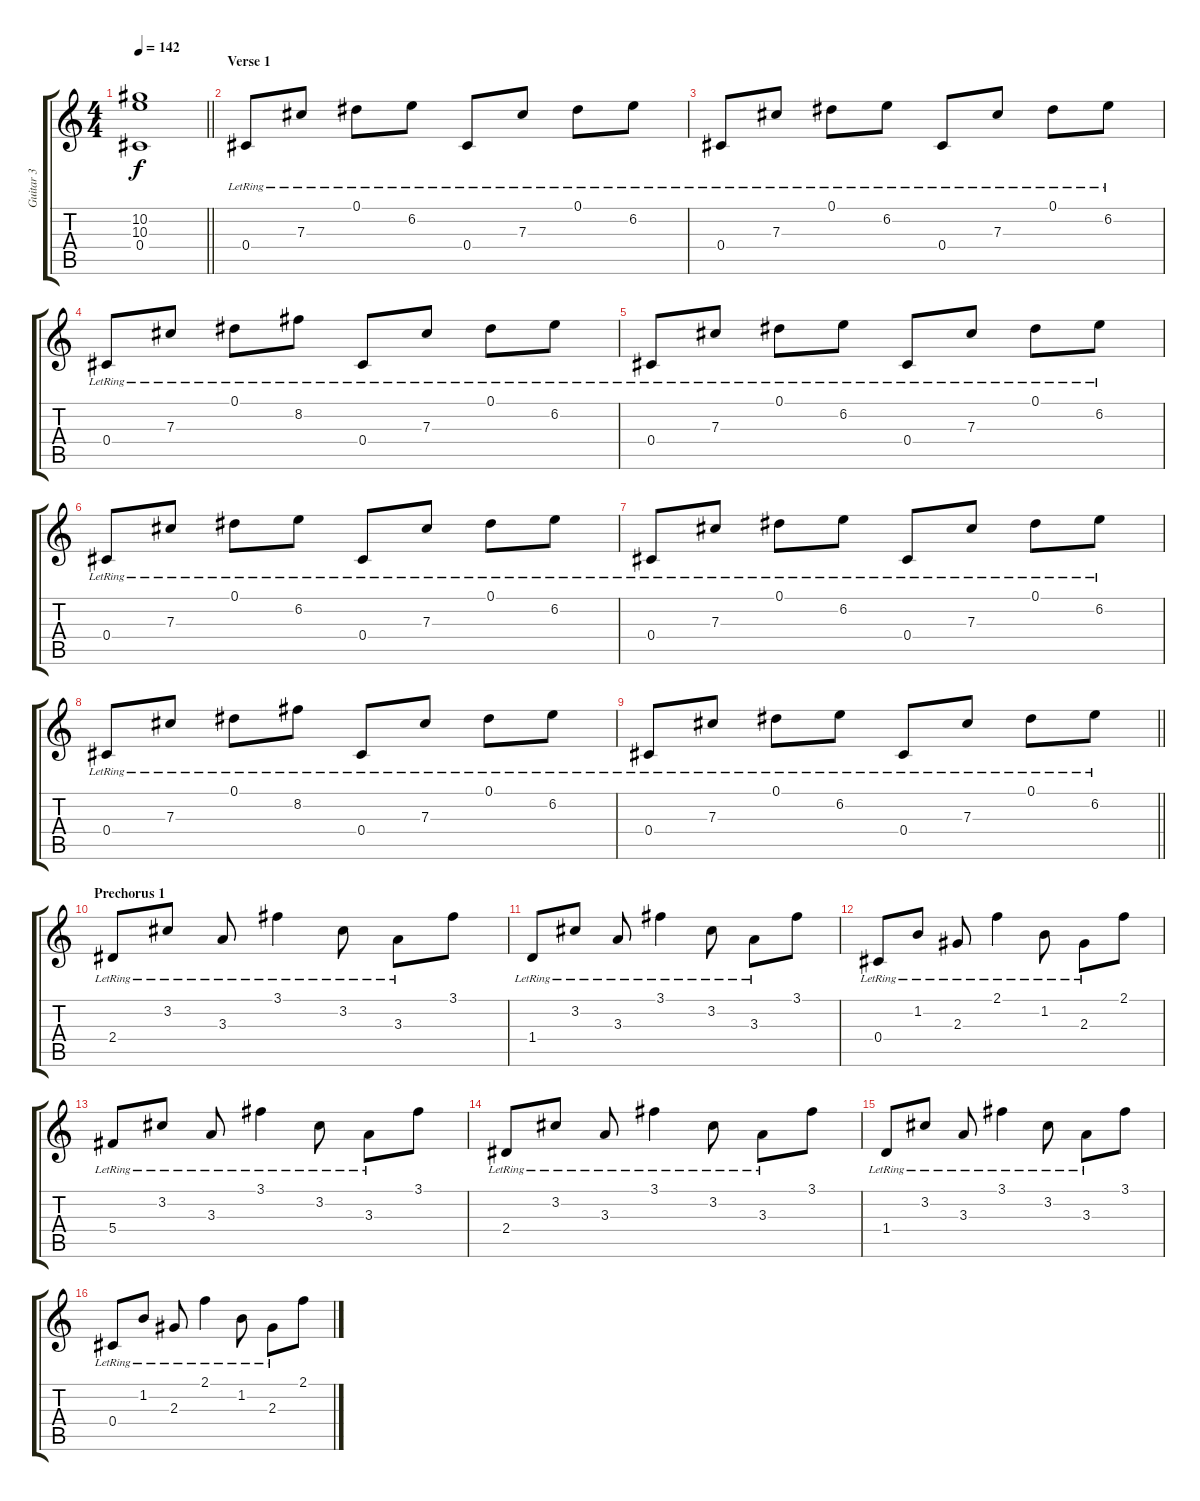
\track ("Guitar 3" "Guitar 3") {instrument overdrivenguitar}
\staff {score tabs}
\tuning (Eb4 Bb3 Gb3 Db3 Ab2 Db2) {hide}
\ts (4 4)
\tempo 142
\clef g2
\barLineRight lightlight
\ks c
(10.2{t} 10.3{t} 0.4{t}).1{dy f} |
\section ("" "Verse 1")
0.4{lr}.8{volume 7 instrument electricguitarjazz} 7.3{lr}.8 0.1{lr}.8 6.2{lr}.8 0.4{lr}.8 7.3{lr}.8 0.1{lr}.8 6.2{lr}.8 |
0.4{lr}.8 7.3{lr}.8 0.1{lr}.8 6.2{lr}.8 0.4{lr}.8 7.3{lr}.8 0.1{lr}.8 6.2{lr}.8 |
0.4{lr}.8 7.3{lr}.8 0.1{lr}.8 8.2{lr}.8 0.4{lr}.8 7.3{lr}.8 0.1{lr}.8 6.2{lr}.8 |
0.4{lr}.8 7.3{lr}.8 0.1{lr}.8 6.2{lr}.8 0.4{lr}.8 7.3{lr}.8 0.1{lr}.8 6.2{lr}.8 |
0.4{lr}.8 7.3{lr}.8 0.1{lr}.8 6.2{lr}.8 0.4{lr}.8 7.3{lr}.8 0.1{lr}.8 6.2{lr}.8 |
0.4{lr}.8 7.3{lr}.8 0.1{lr}.8 6.2{lr}.8 0.4{lr}.8 7.3{lr}.8 0.1{lr}.8 6.2{lr}.8 |
0.4{lr}.8 7.3{lr}.8 0.1{lr}.8 8.2{lr}.8 0.4{lr}.8 7.3{lr}.8 0.1{lr}.8 6.2{lr}.8 |
\barLineRight lightlight
0.4{lr}.8 7.3{lr}.8 0.1{lr}.8 6.2{lr}.8 0.4{lr}.8 7.3{lr}.8 0.1{lr}.8 6.2{lr}.8 |
\section ("" "Prechorus 1")
2.4{lr}.8 3.2{lr}.8 3.3{lr}.8 3.1{lr}.4 3.2{lr}.8 3.3{lr}.8 3.1.8 |
1.4{lr}.8 3.2{lr}.8 3.3{lr}.8 3.1{lr}.4 3.2{lr}.8 3.3{lr}.8 3.1.8 |
0.4{lr}.8 1.2{lr}.8 2.3{lr}.8 2.1{lr}.4 1.2{lr}.8 2.3{lr}.8 2.1.8 |
5.4{lr}.8 3.2{lr}.8 3.3{lr}.8 3.1{lr}.4 3.2{lr}.8 3.3{lr}.8 3.1.8 |
2.4{lr}.8 3.2{lr}.8 3.3{lr}.8 3.1{lr}.4 3.2{lr}.8 3.3{lr}.8 3.1.8 |
1.4{lr}.8 3.2{lr}.8 3.3{lr}.8 3.1{lr}.4 3.2{lr}.8 3.3{lr}.8 3.1.8 |
0.4{lr}.8 1.2{lr}.8 2.3{lr}.8 2.1{lr}.4 1.2{lr}.8 2.3{lr}.8 2.1.8
